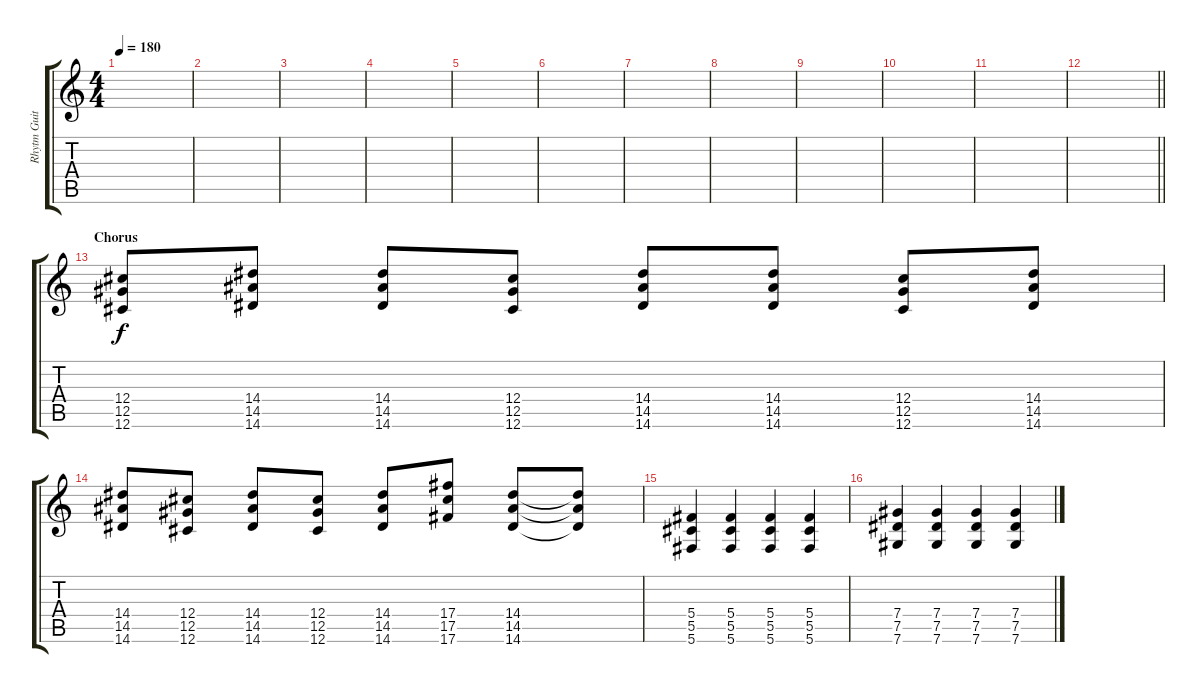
\track ("Rhytm Guitar [R]" "Rhytm Guit") {instrument distortionguitar}
\staff {score tabs}
\tuning (Eb4 Bb3 Gb3 Db3 Ab2 Db2) {hide}
\ts (4 4)
\tempo 180
\clef g2
\ks c
|
|
|
|
|
|
|
|
|
|
|
\barLineRight lightlight
|
\section ("" "Chorus")
(12.4 12.5 12.6).8 (14.4 14.5 14.6).8 (14.4 14.5 14.6).8 (12.4 12.5 12.6).8 (14.4 14.5 14.6).8 (14.4 14.5 14.6).8 (12.4 12.5 12.6).8 (14.4 14.5 14.6).8 |
(14.4 14.5 14.6).8 (12.4 12.5 12.6).8 (14.4 14.5 14.6).8 (12.4 12.5 12.6).8 (14.4 14.5 14.6).8 (17.4 17.5 17.6).8 (14.4 14.5 14.6).8 (14.4{t} 14.5{t} 14.6{t}).8 |
(5.4 5.5 5.6).4 (5.4 5.5 5.6).4 (5.4 5.5 5.6).4 (5.4 5.5 5.6).4 |
(7.4 7.5 7.6).4 (7.4 7.5 7.6).4 (7.4 7.5 7.6).4 (7.4 7.5 7.6).4
